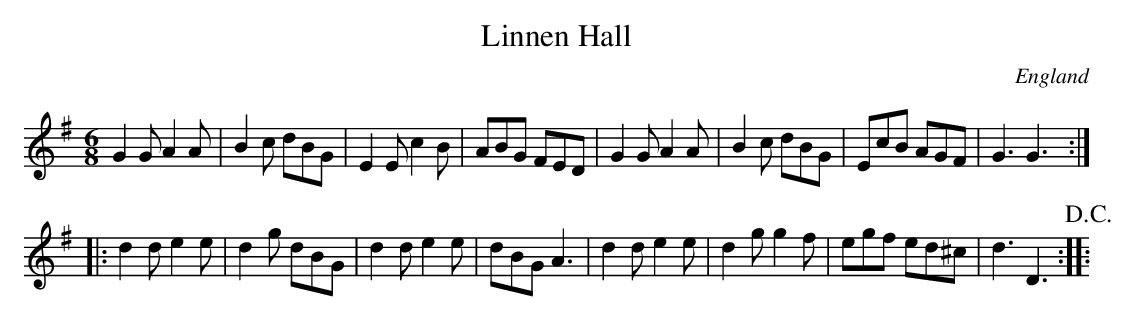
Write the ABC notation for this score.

X:1
T:Linnen Hall
L:1/8
M:6/8
O:England
K:G
G2G A2A | B2c dBG | E2E c2B | ABG FED |\
G2G A2A | B2c dBG | EcB AGF | G3 G3 ::
d2d e2e | d2g dBG | d2d e2e | dBG A3 |\
d2d e2e | d2g g2f | egf ed^c | d3 D3 !D.C.! ::
